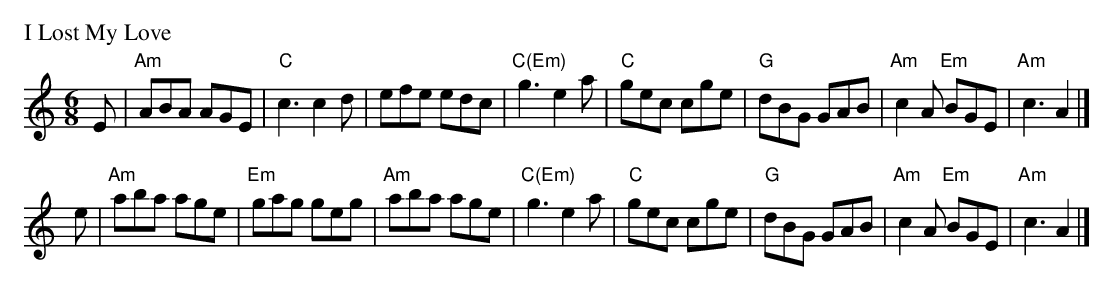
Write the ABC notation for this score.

X:1
M: 6/8
L: 1/8
P: I Lost My Love
K: Am
E \
| "Am"ABA AGE | "C"c3  c2d |     efe     edc | "C(Em)"g3 e2a \
|  "C"gec cge | "G"dBG GAB | "Am"c2A "Em"BGE |  "Am" c3 A2 |]
e \
| "Am"aba age | "Em"gag geg | "Am"aba     age | "C(Em)"g3 e2a \
|  "C"gec cge |  "G"dBG GAB | "Am"c2A "Em"BGE | "Am"c3 A2 |]
